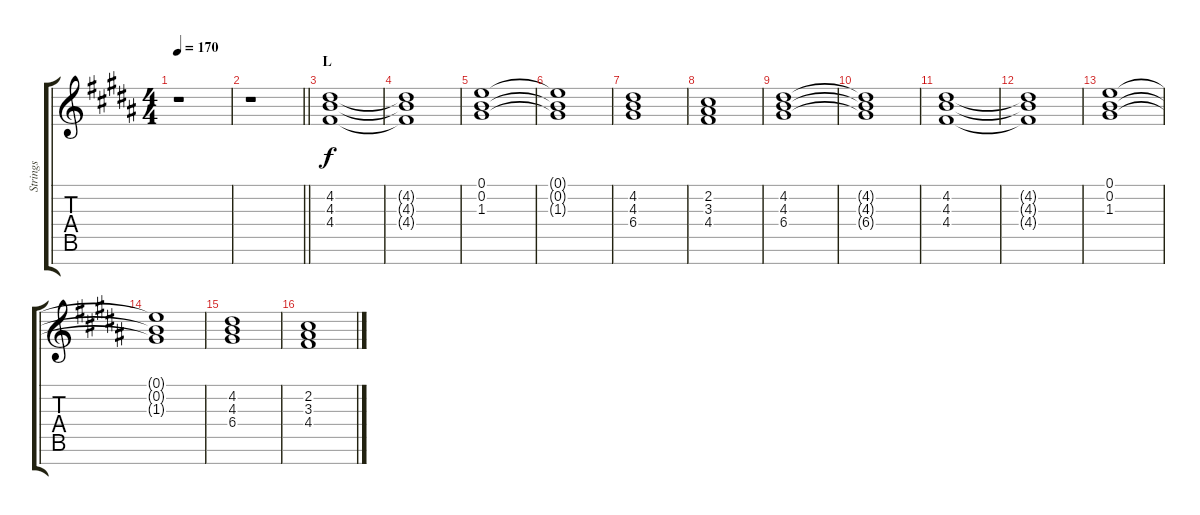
\track ("Strings" "Strings") {instrument stringensemble1}
\staff {score tabs}
\tuning (E5 B4 G4 D4 A3 E3 B2) {hide}
\ts (4 4)
\tempo 170
\clef g2
\ks b
r.1{dy f} |
\barLineRight lightlight
r.1 |
\section ("" "L")
(4.2 4.3 4.4).1 |
(4.2{t} 4.3{t} 4.4{t}).1 |
(0.1 0.2 1.3).1 |
(0.1{t} 0.2{t} 1.3{t}).1 |
(4.2 4.3 6.4).1 |
(2.2 3.3 4.4).1 |
(4.2 4.3 6.4).1 |
(4.2{t} 4.3{t} 6.4{t}).1 |
(4.2 4.3 4.4).1 |
(4.2{t} 4.3{t} 4.4{t}).1 |
(0.1 0.2 1.3).1 |
(0.1{t} 0.2{t} 1.3{t}).1 |
(4.2 4.3 6.4).1 |
(2.2 3.3 4.4).1
